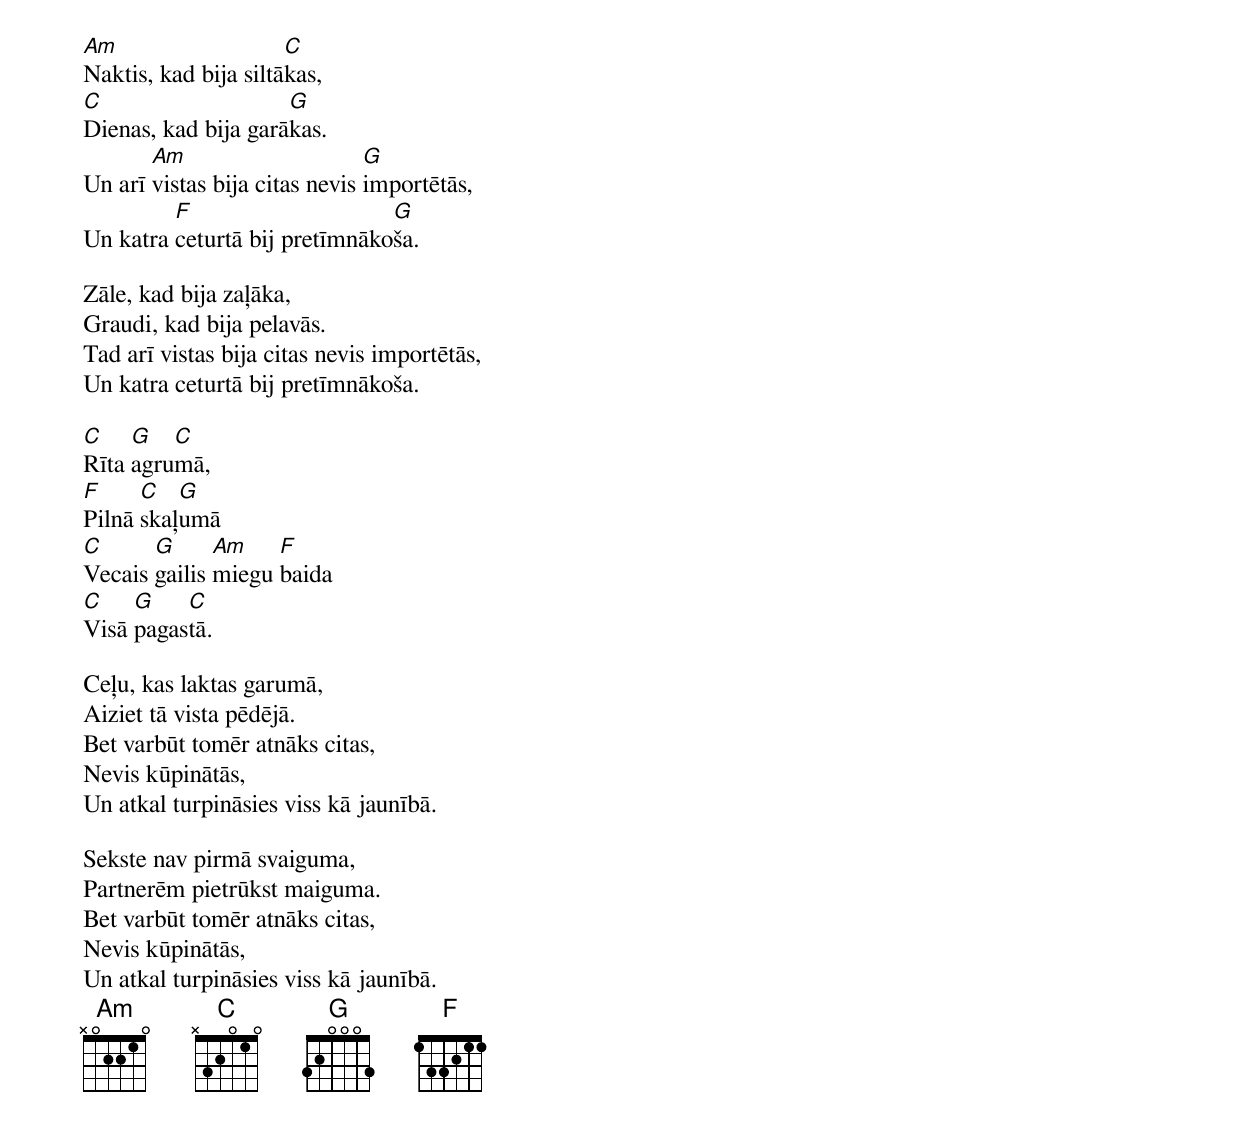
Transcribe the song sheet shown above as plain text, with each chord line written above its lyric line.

Am                    C
Naktis, kad bija siltākas,
C                    G
Dienas, kad bija garākas.
       Am                      G
Un arī vistas bija citas nevis importētās,
         F                     G
Un katra ceturtā bij pretīmnākoša.

Zāle, kad bija zaļāka,
Graudi, kad bija pelavās.
Tad arī vistas bija citas nevis importētās,
Un katra ceturtā bij pretīmnākoša.

C    G   C
Rīta agrumā,
F     C   G
Pilnā skaļumā
C      G      Am    F
Vecais gailis miegu baida
C    G    C
Visā pagastā.

Ceļu, kas laktas garumā,
Aiziet tā vista pēdējā.
Bet varbūt tomēr atnāks citas,
Nevis kūpinātās,
Un atkal turpināsies viss kā jaunībā.

Sekste nav pirmā svaiguma,
Partnerēm pietrūkst maiguma.
Bet varbūt tomēr atnāks citas,
Nevis kūpinātās,
Un atkal turpināsies viss kā jaunībā.
